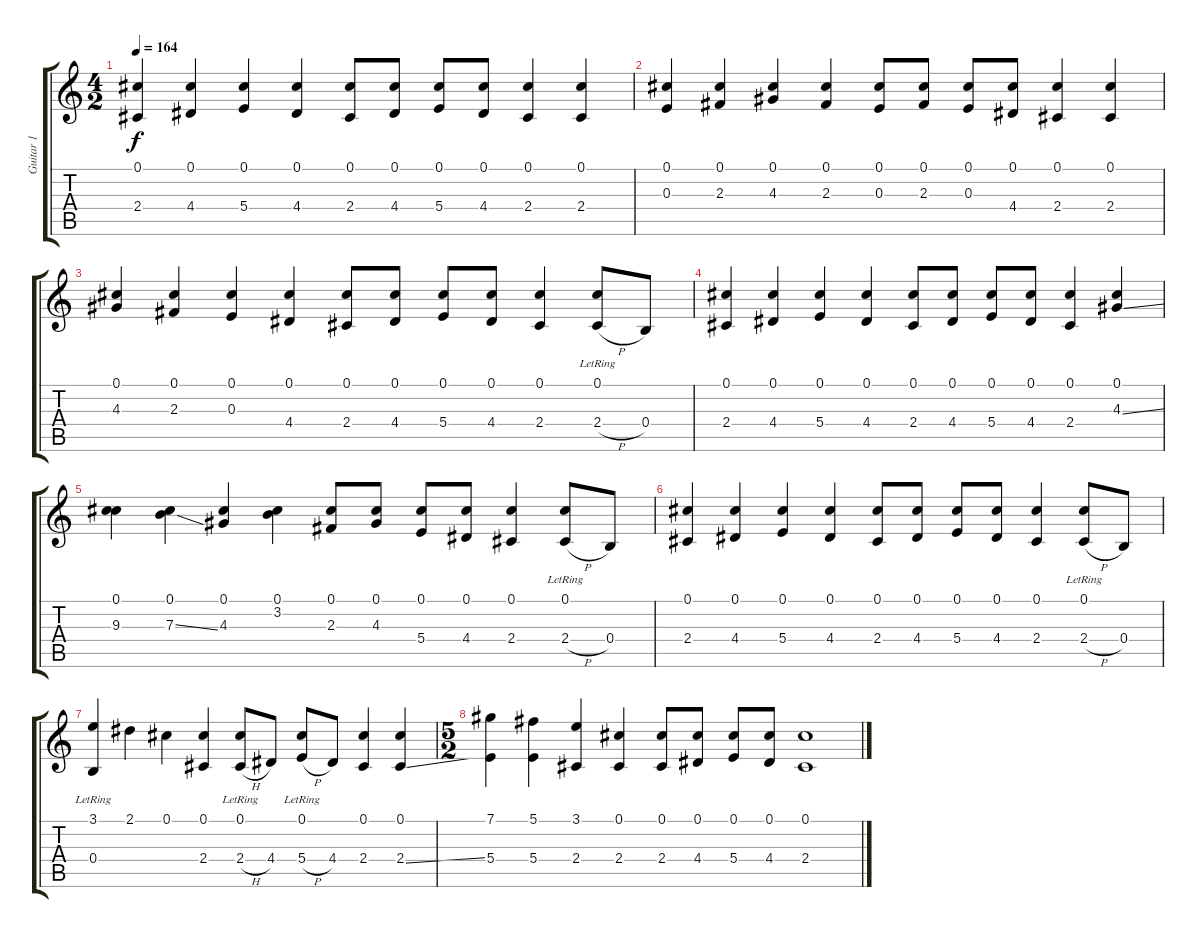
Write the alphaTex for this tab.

\track ("Guitar 1" "Guitar 1") {instrument overdrivenguitar}
\staff {score tabs}
\tuning (Db4 Ab3 E3 B2 Gb2 Db2) {hide}
\ts (4 2)
\tempo 164
\clef g2
\ks c
(0.1 2.4).4{dy f instrument overdrivenguitar} (0.1 4.4).4 (0.1 5.4).4 (0.1 4.4).4 (0.1 2.4).8 (0.1 4.4).8 (0.1 5.4).8 (0.1 4.4).8 (0.1 2.4).4 (0.1 2.4).4 |
(0.1 0.3).4 (0.1 2.3).4 (0.1 4.3).4 (0.1 2.3).4 (0.1 0.3).8 (0.1 2.3).8 (0.1 0.3).8 (0.1 4.4).8 (0.1 2.4).4 (0.1 2.4).4 |
(0.1 4.3).4 (0.1 2.3).4 (0.1 0.3).4 (0.1 4.4).4 (0.1 2.4).8 (0.1 4.4).8 (0.1 5.4).8 (0.1 4.4).8 (0.1 2.4).4 (0.1{lr} 2.4{h}).8 0.4.8 |
(0.1 2.4).4 (0.1 4.4).4 (0.1 5.4).4 (0.1 4.4).4 (0.1 2.4).8 (0.1 4.4).8 (0.1 5.4).8 (0.1 4.4).8 (0.1 2.4).4 (0.1 4.3{ss}).4 |
(0.1 9.3).4 (0.1 7.3{ss}).4 (0.1 4.3).4 (0.1 3.2).4 (0.1 2.3).8 (0.1 4.3).8 (0.1 5.4).8 (0.1 4.4).8 (0.1 2.4).4 (0.1{lr} 2.4{h}).8 0.4.8 |
(0.1 2.4).4 (0.1 4.4).4 (0.1 5.4).4 (0.1 4.4).4 (0.1 2.4).8 (0.1 4.4).8 (0.1 5.4).8 (0.1 4.4).8 (0.1 2.4).4 (0.1{lr} 2.4{h}).8 0.4.8 |
(3.1 0.4{lr}).4 2.1.4 0.1.4 (0.1 2.4).4 (0.1{lr} 2.4{h}).8 4.4.8 (0.1{lr} 5.4{h}).8 4.4.8 (0.1 2.4).4 (0.1 2.4{ss}).4 |
\ts (5 2)
(7.1 5.4).4 (5.1 5.4).4 (3.1 2.4).4 (0.1 2.4).4 (0.1 2.4).8 (0.1 4.4).8 (0.1 5.4).8 (0.1 4.4).8 (0.1 2.4).1
